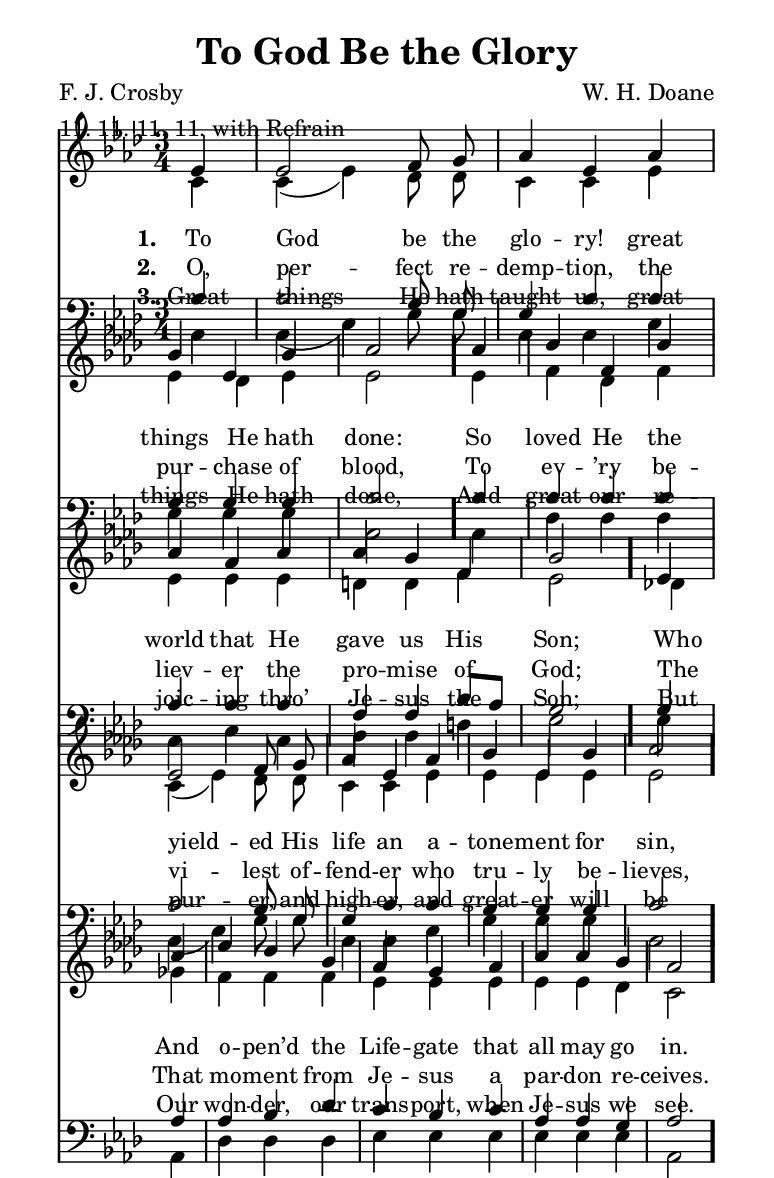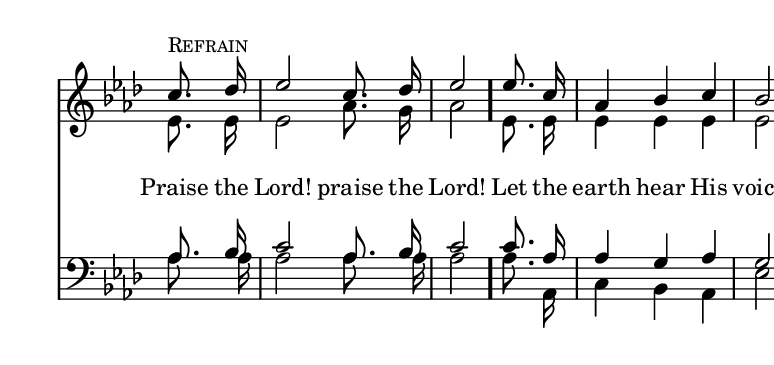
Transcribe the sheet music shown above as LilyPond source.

\include "common/global.ily"
\paper {
  \include "common/paper.ily"
  %ragged-bottom = ##t
  ragged-last-bottom = ##t
  system-count = #6
  systems-per-page = #5
  page-count = ##f
}

\header{
  hymnnumber = "130"
  title = "To God Be the Glory"
  tunename = ""
  meter = "11. 11. 11. 11. with Refrain"
  poet = "F. J. Crosby"
  composer = "W. H. Doane"
  %copyright = ""
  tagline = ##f
}

% for fermata in MIDI
ta = { \tempo 4=100 }
tb = { \tempo 4=50 }

patternAA = { c4 | c2      c8 c8 | c4 c4 c4 | c4 c4 c4 | c2 }
patternAB = { c4 | c4( c4) c8 c8 | c4 c4 c4 | c4 c4 c4 | c2 }

patternBA = { c4 | c4 c4 c4 | c4 c4 c4 | c4 c4 c4      | c2 }
patternBB = { c4 | c4 c4 c4 | c4 c4 c4 | c4 c4 c8[ c8] | c2 }

patternCA = { c8. c16 | c2 c8. c16 | c2 }
patternCB = { c8. c16 | c4 c4 c4 | c2 }
patternCC = { c8  c8  | c4 c4 c4 | c2 }

global = {
  \include "common/overrides.ily"
  \override Staff.TimeSignature.style = #'()
  \time 3/4
  \override Score.MetronomeMark.transparent = ##t % hide all fermata changes too
  \ta
  \key aes \major
  \partial 4
  \autoBeamOff
}

notesSoprano = {
\global
\relative c' {

  \changePitch \patternAA { ees | ees f g | aes ees aes | bes ees, bes' | c }
  \changePitch \patternBA { c des f, des' | c aes c | c bes f | bes }
  \changePitch \patternAA { ees, | ees f g | aes ees aes | bes ees, bes' | c }
  \changePitch \patternBA { c | ees des bes | aes g aes | c c bes | aes }

  << s^\markup { \small \caps "Refrain" }
  \changePitch \patternCA { c des | ees c des | ees } >>
  \changePitch \patternCB { ees c | aes bes c | bes }
  \changePitch \patternCA { bes c | des bes c | des }
  \changePitch \patternCC { des bes | ees ees des | c }
  \changePitch \patternAA { ees, | ees f g | aes ees aes | bes ees, bes' | c }
  \changePitch \patternBA { c | ees des bes | aes g aes | c c bes | aes }

  \bar "|."

}
}

notesAlto = {
\global
\relative e' {

  \changePitch \patternAB { c | c ees des des | c c ees | ees des ees | ees }
  \changePitch \patternBA { ees | f des f | ees ees ees | d d f | ees }
  \changePitch \patternAB { des! | c ees des des | c c ees | ees ees ees | ees }
  \changePitch \patternBA { ges | f f f | ees ees ees | ees ees des | c }

  \changePitch \patternCA { ees ees | ees aes g | aes }
  \changePitch \patternCB { ees ees | ees ees ees | ees }
  \changePitch \patternCA { ees ees | ees ees ees | ees }
  \changePitch \patternCC { ees ees | ees ees ees | ees }
  \changePitch \patternAB { des! | c ees des des | c c ees | ees ees ees | ees }
  \changePitch \patternBA { ges | f f f | ees ees ees | ees ees des | c }

}
}

notesTenor = {
\global
\relative a {

  \changePitch \patternAA { aes | aes g ees | ees aes aes | g g g | aes }
  \changePitch \patternBB { aes | aes aes aes | aes aes aes | f f bes aes | g }
  \changePitch \patternAA { g | aes g ees | ees aes aes | g g g | aes }
  \changePitch \patternBA { aes | aes bes des | c bes c | aes aes g | aes }

  \changePitch \patternCA { aes bes | c aes bes | c }
  \changePitch \patternCB { c aes | aes g aes | g }
  \changePitch \patternCA { g aes | bes g aes | bes }
  \changePitch \patternCC { bes g | aes aes g | aes }
  \changePitch \patternAA { g | aes g ees | ees aes aes | g g g | aes }
  \changePitch \patternBA { aes | aes bes des | c bes c | aes aes g | aes }

}
}

notesBass = {
\global
\relative f, {

  \changePitch \patternAB { aes | aes c | ees ees | aes, aes c | ees ees ees | aes, }
  \changePitch \patternBA { aes | des des des | aes c aes | bes bes d | ees }
  \changePitch \patternAB { ees | aes, c ees ees | aes, aes c | ees ees ees | aes, }
  \changePitch \patternBA { aes | des des des | ees ees ees | ees ees ees | aes, }

  \changePitch \patternCA { aes' aes | aes aes aes | aes }
  \changePitch \patternCB { aes aes, | c bes aes | ees' }
  \changePitch \patternCA { ees ees | ees ees ees | ees }
  \changePitch \patternCC { ees des | c c bes | aes }
  \changePitch \patternAB { ees' | aes, c ees ees | aes, aes c | ees ees ees | aes, }
  \changePitch \patternBA { aes | des des des | ees ees ees | ees ees ees | aes, }

}
}

Refrain = \lyricmode {

Praise the Lord! praise the Lord! \bar "."
Let the earth hear His voice! \bar "."
Praise the Lord! praise the Lord! \bar "."
Let His peo -- ple re -- joice! \bar "."
O, come to the Fa -- ther thro’ Je -- sus the Son; \bar "."
And give Him the glo -- ry– great things He hath done! \bar "."

}

wordsA = \lyricmode {
\set stanza = "1."

To God be the glo -- ry! great things He hath done: \bar "."
So loved He the world that He gave us His Son; \bar "."
Who yield -- ed His life an a -- tone -- ment for sin, \bar "."
And o -- pen’d the Life -- gate that all may go in. \bar "."

}

wordsB = \lyricmode {
\set stanza = "2."

O, per -- fect re -- demp -- tion, the pur -- chase of blood,
To ev -- ’ry be -- liev -- er the pro -- mise of God;
The vi -- lest of -- fend -- er who tru -- ly be -- lieves,
That mo -- ment from Je -- sus a par -- don re -- ceives.

{ \break }
\Refrain

}

wordsC = \lyricmode {
\set stanza = "3."

Great things He hath taught us, great things He hath done,
And great our re -- joic -- ing thro’ Je -- sus the Son;
But pur -- er, and high -- er, and great -- er will be
Our won -- der, our trans -- port, when Je -- sus we see.

}

\score {
  \context ChoirStaff <<
    \context Staff = upper <<
      \set ChoirStaff.systemStartDelimiter = #'SystemStartBar
      \context Voice  = sopranos { \voiceOne << \notesSoprano >> }
      \context Voice  = altos { \voiceTwo << \notesAlto >> }
      \context Lyrics = one   \lyricsto altos \wordsA
      \context Lyrics = two   \lyricsto altos \wordsB
      \context Lyrics = three \lyricsto altos \wordsC
    >>
    \context Staff = men <<
      \clef bass
      \context Voice  = tenors { \voiceOne << \notesTenor >> }
      \context Voice  = basses { \voiceTwo << \notesBass >> }
    >>
  >>
  \layout {
    \include "common/layout.ily"
  }
  \midi{
    \include "common/midi.ily"
  }
}

\version "2.18.0"  % necessary for upgrading to future LilyPond versions.

% vi:set et ts=2 sw=2 ai nocindent syntax=lilypond:
